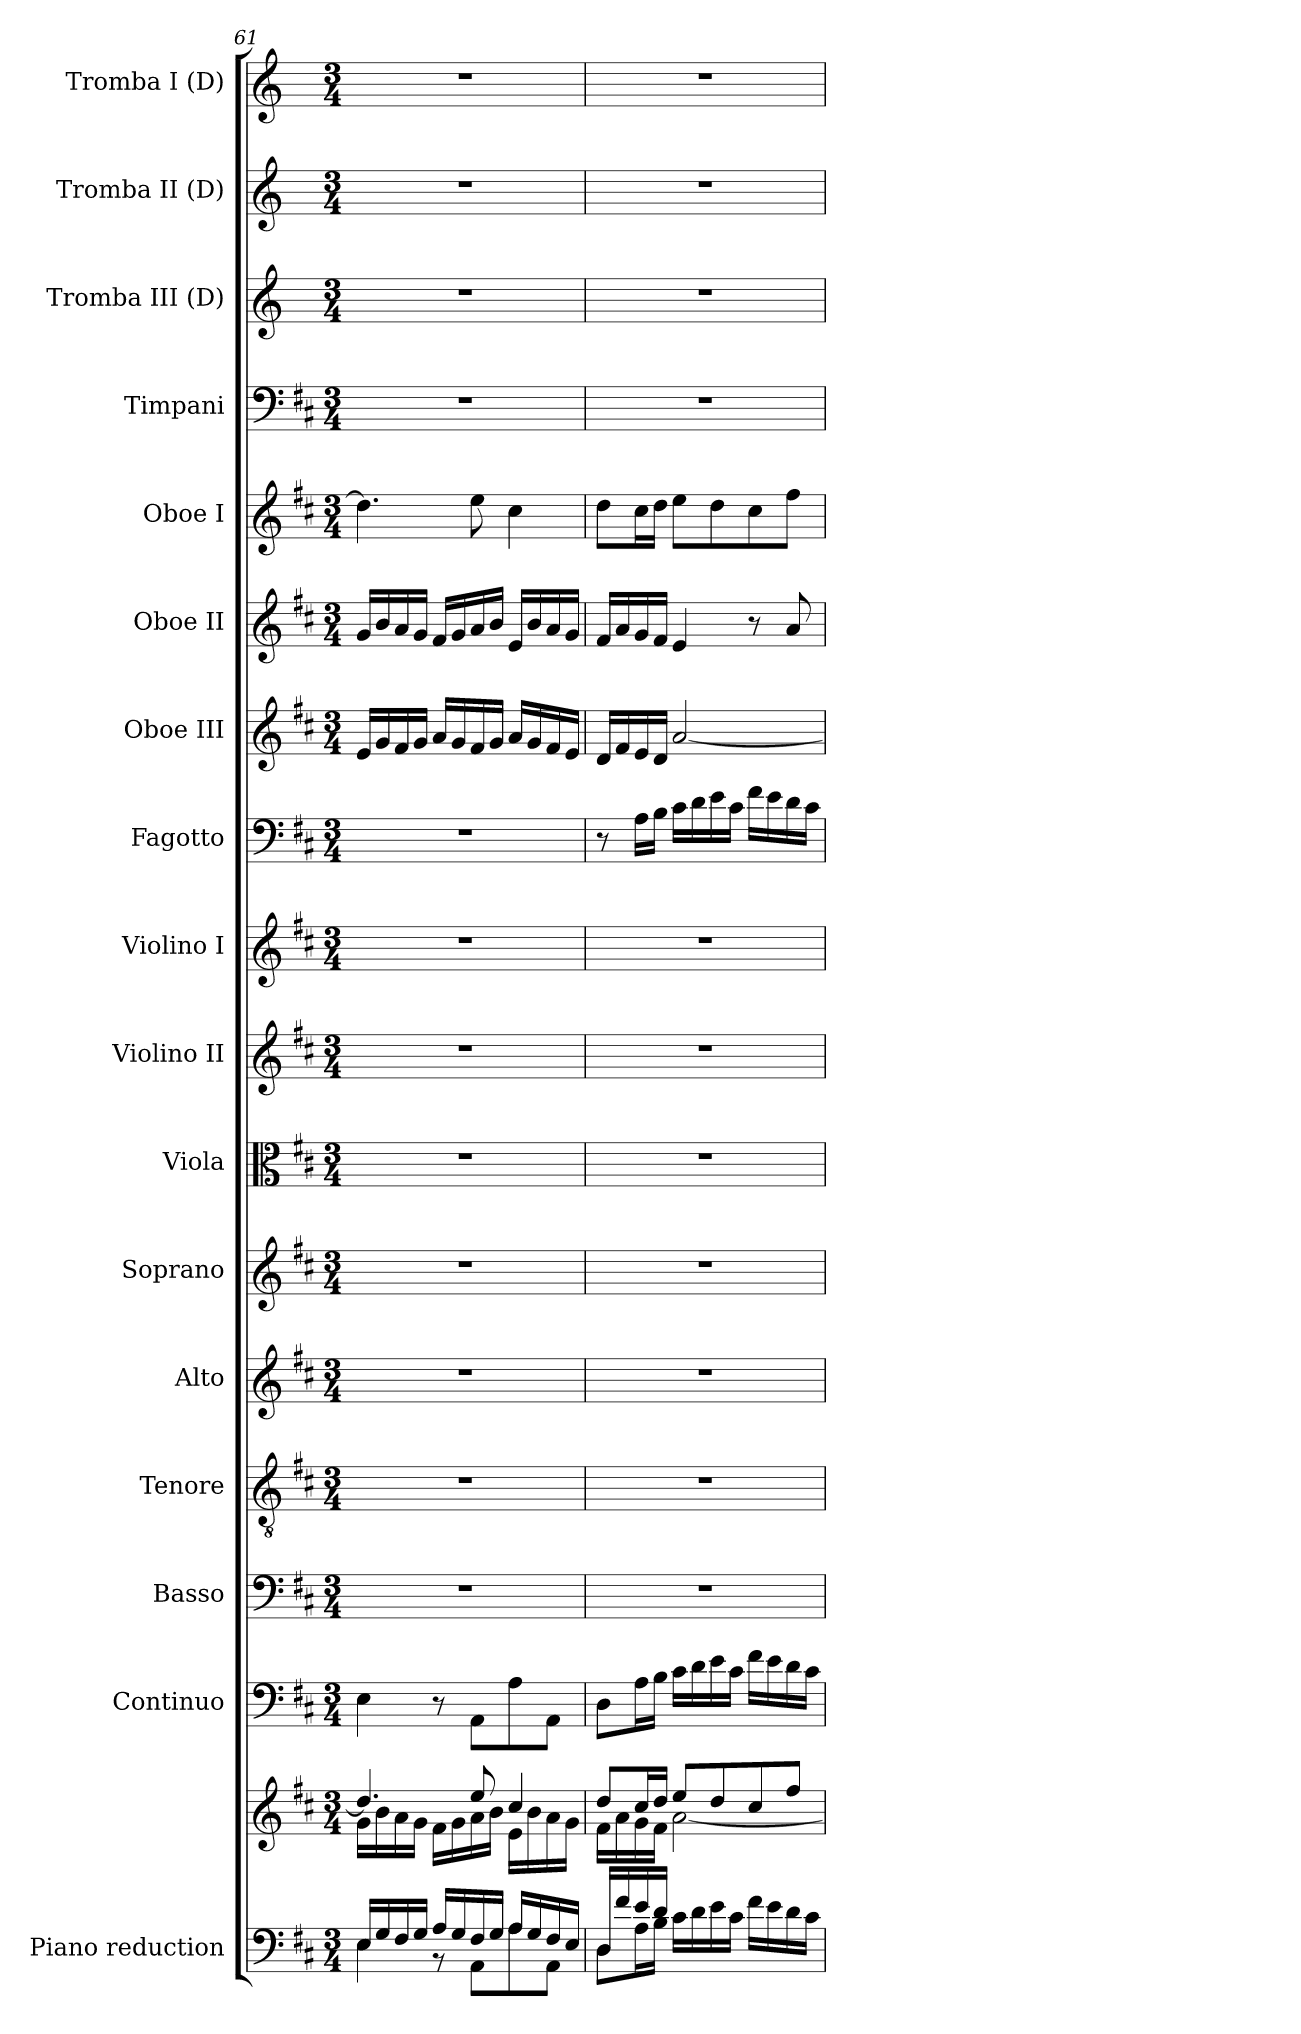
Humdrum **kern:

**kern	**kern	**kern	**kern	**kern	**kern	**kern	**kern	**kern	**kern	**kern	**kern	**kern	**kern	**kern	**kern	**kern	**kern
*part17	*part17	*part16	*part15	*part14	*part13	*part12	*part11	*part10	*part9	*part8	*part7	*part6	*part5	*part4	*part3	*part2	*part1
*staff18	*staff17	*staff16	*staff15	*staff14	*staff13	*staff12	*staff11	*staff10	*staff9	*staff8	*staff7	*staff6	*staff5	*staff4	*staff3	*staff2	*staff1
*I"Piano reduction	*	*I"Continuo	*I"Basso	*I"Tenore	*I"Alto	*I"Soprano	*I"Viola	*I"Violino II	*I"Violino I	*I"Fagotto	*I"Oboe III	*I"Oboe II	*I"Oboe I	*I"Timpani	*I"Tromba III (D)	*I"Tromba II (D)	*I"Tromba I (D)
*I'Pno	*	*	*	*	*	*	*	*	*	*	*I'Ob	*I'Ob	*I'Ob	*I'Timp	*	*	*
*clefF4	*clefG2	*clefF4	*clefF4	*clefGv2	*clefG2	*clefG2	*clefC3	*clefG2	*clefG2	*clefF4	*clefG2	*clefG2	*clefG2	*clefF4	*clefG2	*clefG2	*clefG2
*	*	*	*	*	*	*	*	*	*	*	*	*	*	*	*ITrd-1c-2	*ITrd-1c-2	*ITrd-1c-2
*k[f#c#]	*k[f#c#]	*k[f#c#]	*k[f#c#]	*k[f#c#]	*k[f#c#]	*k[f#c#]	*k[f#c#]	*k[f#c#]	*k[f#c#]	*k[f#c#]	*k[f#c#]	*k[f#c#]	*k[f#c#]	*k[f#c#]	*k[f#c#]	*k[f#c#]	*k[f#c#]
*M3/4	*M3/4	*M3/4	*M3/4	*M3/4	*M3/4	*M3/4	*M3/4	*M3/4	*M3/4	*M3/4	*M3/4	*M3/4	*M3/4	*M3/4	*M3/4	*M3/4	*M3/4
=61	=61	=61	=61	=61	=61	=61	=61	=61	=61	=61	=61	=61	=61	=61	=61	=61	=61
*^	*^	*	*	*	*	*	*	*	*	*	*	*	*	*	*	*	*
16E/LL	4E\	4.dd/]	16g\LL	4E\	2.r	2.r	2.r	2.r	2.r	2.r	2.r	2.r	16e/LL	16g/LL	4.dd\]	2.r	2.r	2.r	2.r
16G/	.	.	16b\	.	.	.	.	.	.	.	.	.	16g/	16b/	.	.	.	.	.
16F#/	.	.	16a\	.	.	.	.	.	.	.	.	.	16f#/	16a/	.	.	.	.	.
16G/JJ	.	.	16g\JJ	.	.	.	.	.	.	.	.	.	16g/JJ	16g/JJ	.	.	.	.	.
16A/LL	8r	.	16f#\LL	8r	.	.	.	.	.	.	.	.	16a/LL	16f#/LL	.	.	.	.	.
16G/	.	.	16g\	.	.	.	.	.	.	.	.	.	16g/	16g/	.	.	.	.	.
16F#/	8AA\L	8ee/	16a\	8AA\L	.	.	.	.	.	.	.	.	16f#/	16a/	8ee\	.	.	.	.
16G/JJ	.	.	16b\JJ	.	.	.	.	.	.	.	.	.	16g/JJ	16b/JJ	.	.	.	.	.
16A/LL	8A\	4cc#/	16e\LL	8A\	.	.	.	.	.	.	.	.	16a/LL	16e/LL	4cc#\	.	.	.	.
16G/	.	.	16b\	.	.	.	.	.	.	.	.	.	16g/	16b/	.	.	.	.	.
16F#/	8AA\J	.	16a\	8AA\J	.	.	.	.	.	.	.	.	16f#/	16a/	.	.	.	.	.
16E/JJ	.	.	16g\JJ	.	.	.	.	.	.	.	.	.	16e/JJ	16g/JJ	.	.	.	.	.
=62	=62	=62	=62	=62	=62	=62	=62	=62	=62	=62	=62	=62	=62	=62	=62	=62	=62	=62	=62
16D/LL	8D\L	8dd/L	16f#\LL	8D\L	2.r	2.r	2.r	2.r	2.r	2.r	2.r	8r	16d/LL	16f#/LL	8dd\L	2.r	2.r	2.r	2.r
16f#/	.	.	16a\	.	.	.	.	.	.	.	.	.	16f#/	16a/	.	.	.	.	.
16e/	16A\L	16cc#/L	16g\	16A\L	.	.	.	.	.	.	.	16A\LL	16e/	16g/	16cc#\L	.	.	.	.
16d/JJ	16B\JJ	16dd/JJ	16f#\JJ	16B\JJ	.	.	.	.	.	.	.	16B\JJ	16d/JJ	16f#/JJ	16dd\JJ	.	.	.	.
16c#\LL	2ryy	8ee/L	[2a\	16c#\LL	.	.	.	.	.	.	.	16c#\LL	[2a/	4e/	8ee\L	.	.	.	.
16d\	.	.	.	16d\	.	.	.	.	.	.	.	16d\	.	.	.	.	.	.	.
16e\	.	8dd/	.	16e\	.	.	.	.	.	.	.	16e\	.	.	8dd\	.	.	.	.
16c#\JJ	.	.	.	16c#\JJ	.	.	.	.	.	.	.	16c#\JJ	.	.	.	.	.	.	.
16f#\LL	.	8cc#/	.	16f#\LL	.	.	.	.	.	.	.	16f#\LL	.	8r	8cc#\	.	.	.	.
16e\	.	.	.	16e\	.	.	.	.	.	.	.	16e\	.	.	.	.	.	.	.
16d\	.	8ff#/J	.	16d\	.	.	.	.	.	.	.	16d\	.	8a/	8ff#\J	.	.	.	.
16c#\JJ	.	.	.	16c#\JJ	.	.	.	.	.	.	.	16c#\JJ	.	.	.	.	.	.	.
*v	*v	*	*	*	*	*	*	*	*	*	*	*	*	*	*	*	*	*	*
*	*v	*v	*	*	*	*	*	*	*	*	*	*	*	*	*	*	*	*
=	=	=	=	=	=	=	=	=	=	=	=	=	=	=	=	=	=
*-	*-	*-	*-	*-	*-	*-	*-	*-	*-	*-	*-	*-	*-	*-	*-	*-	*-
